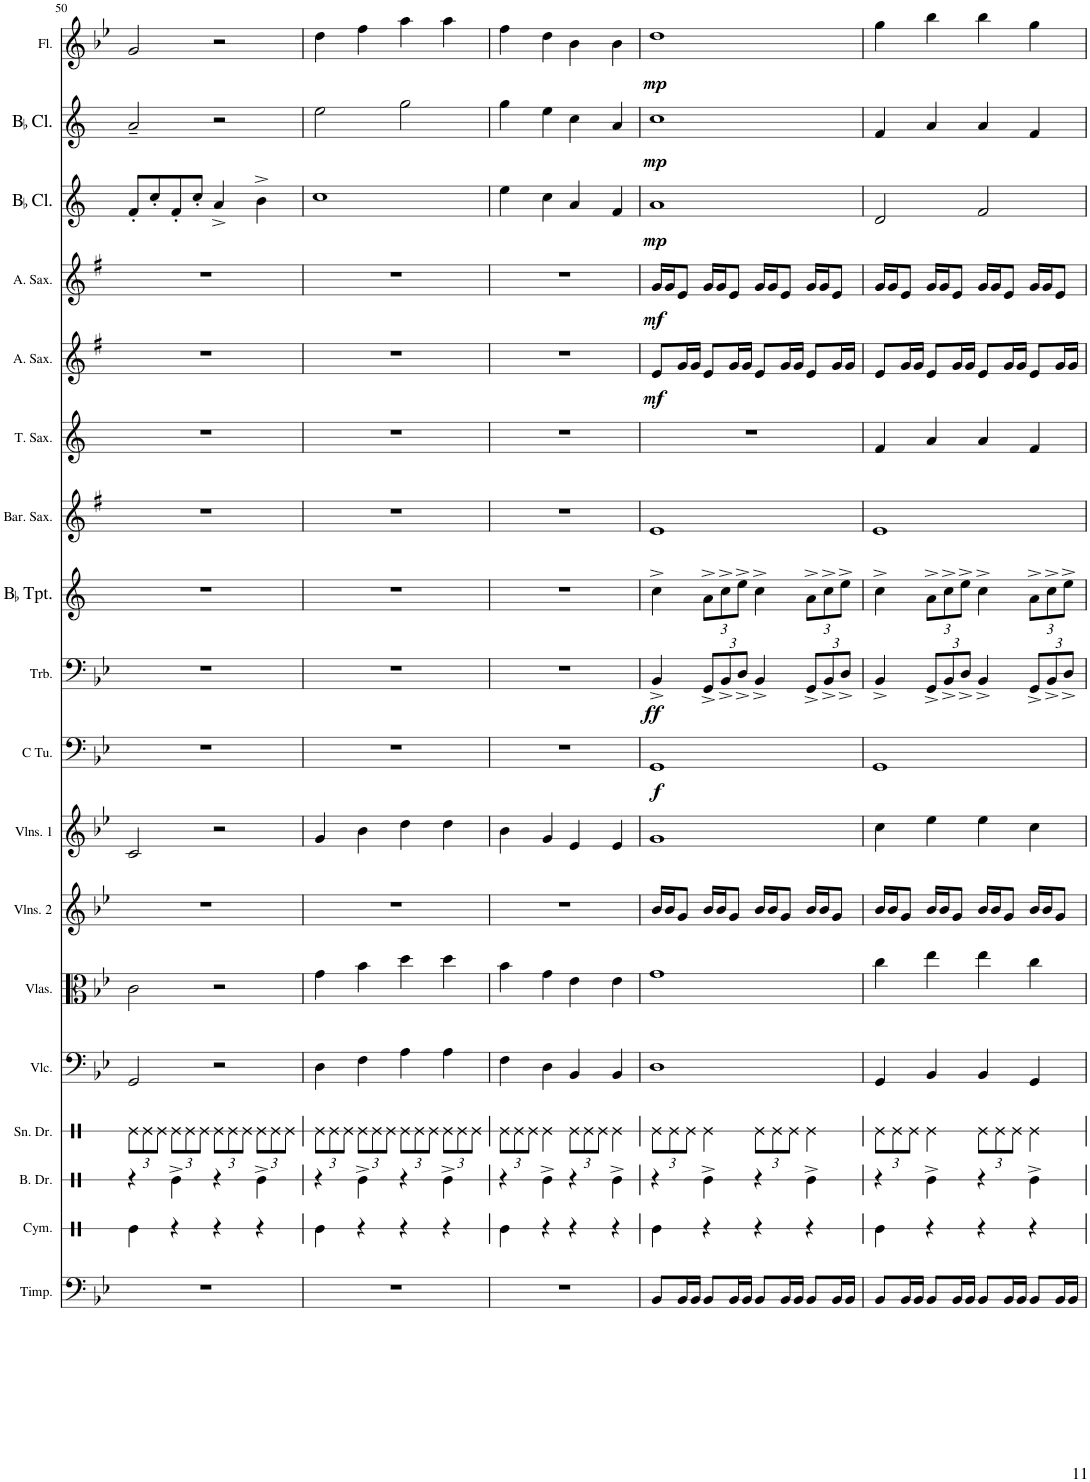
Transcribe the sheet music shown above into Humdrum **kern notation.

**kern	**kern	**kern	**kern	**kern	**kern	**kern	**kern	**kern	**dynam	**kern	**dynam	**kern	**kern	**kern	**kern	**dynam	**kern	**dynam	**kern	**dynam	**kern	**dynam	**kern	**dynam
*part18	*part17	*part16	*part15	*part14	*part13	*part12	*part11	*part10	*part10	*part9	*part9	*part8	*part7	*part6	*part5	*part5	*part4	*part4	*part3	*part3	*part2	*part2	*part1	*part1
*staff18	*staff17	*staff16	*staff15	*staff14	*staff13	*staff12	*staff11	*staff10	*staff10	*staff9	*staff9	*staff8	*staff7	*staff6	*staff5	*staff5	*staff4	*staff4	*staff3	*staff3	*staff2	*staff2	*staff1	*staff1
*I"Timpani	*I"Cymbal	*I"Bass Drum	*I"Snare Drum	*I"Violoncello	*I"Violas	*I"Violins 2	*I"Violins 1	*I"C Tuba	*	*I"Trombone	*	*I"BaccidentalFlat Trumpet	*I"Baritone Saxophone	*I"Tenor Saxophone	*I"Alto Saxophone	*	*I"Alto Saxophone	*	*I"BaccidentalFlat Clarinet	*	*I"BaccidentalFlat Clarinet	*	*I"Flute	*
*I'Timp.	*I'Cym.	*I'B. Dr.	*I'Sn. Dr.	*I'Vlc.	*I'Vlas.	*I'Vlns. 2	*I'Vlns. 1	*I'C Tu.	*	*I'Trb.	*	*I'BaccidentalFlat Tpt.	*I'Bar. Sax.	*I'T. Sax.	*I'A. Sax.	*	*I'A. Sax.	*	*I'BaccidentalFlat Cl.	*	*I'BaccidentalFlat Cl.	*	*I'Fl.	*
!!LO:PB:g=z
*clefF4	*clefX	*clefX	*clefX	*clefF4	*clefC3	*clefG2	*clefG2	*clefF4	*	*clefF4	*	*clefG2	*clefG2	*clefG2	*clefG2	*	*clefG2	*	*clefG2	*	*clefG2	*	*clefG2	*
*	*	*	*	*	*	*	*	*	*	*	*	*Trd1c2	*Trd12c21	*Trd8c14	*Trd5c9	*	*Trd5c9	*	*Trd1c2	*	*Trd1c2	*	*	*
*k[b-e-]	*k[]	*k[]	*k[]	*k[b-e-]	*k[b-e-]	*k[b-e-]	*k[b-e-]	*k[b-e-]	*	*k[b-e-]	*	*k[]	*k[f#]	*k[]	*k[f#]	*	*k[f#]	*	*k[]	*	*k[]	*	*k[b-e-]	*
*M4/4	*M4/4	*M4/4	*M4/4	*M4/4	*M4/4	*M4/4	*M4/4	*M4/4	*	*M4/4	*	*M4/4	*M4/4	*M4/4	*M4/4	*	*M4/4	*	*M4/4	*	*M4/4	*	*M4/4	*
*	*	*	*Xbrackettup	*	*	*	*	*	*	*	*	*	*	*	*	*	*	*	*	*	*	*	*	*
=50	=50	=50	=50	=50	=50	=50	=50	=50	=50	=50	=50	=50	=50	=50	=50	=50	=50	=50	=50	=50	=50	=50	=50	=50
1r	4Re\	4r	12Re\L	2GG/	2c\	1r	2c/	1r	.	1r	.	1r	1r	1r	1r	.	1r	.	8f'/L	.	2a~/	.	2g/	.
.	.	.	12Re\	.	.	.	.	.	.	.	.	.	.	.	.	.	.	.	.	.	.	.	.	.
.	.	.	.	.	.	.	.	.	.	.	.	.	.	.	.	.	.	.	8cc'/	.	.	.	.	.
.	.	.	12Re\J	.	.	.	.	.	.	.	.	.	.	.	.	.	.	.	.	.	.	.	.	.
.	4r	4Re^\	12Re\L	.	.	.	.	.	.	.	.	.	.	.	.	.	.	.	8f'/	.	.	.	.	.
.	.	.	12Re\	.	.	.	.	.	.	.	.	.	.	.	.	.	.	.	.	.	.	.	.	.
.	.	.	.	.	.	.	.	.	.	.	.	.	.	.	.	.	.	.	8cc'/J	.	.	.	.	.
.	.	.	12Re\J	.	.	.	.	.	.	.	.	.	.	.	.	.	.	.	.	.	.	.	.	.
.	4r	4r	12Re\L	2r	2r	.	2r	.	.	.	.	.	.	.	.	.	.	.	4a^/	.	2r	.	2r	.
.	.	.	12Re\	.	.	.	.	.	.	.	.	.	.	.	.	.	.	.	.	.	.	.	.	.
.	.	.	12Re\J	.	.	.	.	.	.	.	.	.	.	.	.	.	.	.	.	.	.	.	.	.
.	4r	4Re^\	12Re\L	.	.	.	.	.	.	.	.	.	.	.	.	.	.	.	4b^\	.	.	.	.	.
.	.	.	12Re\	.	.	.	.	.	.	.	.	.	.	.	.	.	.	.	.	.	.	.	.	.
.	.	.	12Re\J	.	.	.	.	.	.	.	.	.	.	.	.	.	.	.	.	.	.	.	.	.
=51	=51	=51	=51	=51	=51	=51	=51	=51	=51	=51	=51	=51	=51	=51	=51	=51	=51	=51	=51	=51	=51	=51	=51	=51
1r	4Re\	4r	12Re\L	4D\	4g\	1r	4g/	1r	.	1r	.	1r	1r	1r	1r	.	1r	.	1cc	.	2ee\	.	4dd\	.
.	.	.	12Re\	.	.	.	.	.	.	.	.	.	.	.	.	.	.	.	.	.	.	.	.	.
.	.	.	12Re\J	.	.	.	.	.	.	.	.	.	.	.	.	.	.	.	.	.	.	.	.	.
.	4r	4Re^\	12Re\L	4F\	4b-\	.	4b-\	.	.	.	.	.	.	.	.	.	.	.	.	.	.	.	4ff\	.
.	.	.	12Re\	.	.	.	.	.	.	.	.	.	.	.	.	.	.	.	.	.	.	.	.	.
.	.	.	12Re\J	.	.	.	.	.	.	.	.	.	.	.	.	.	.	.	.	.	.	.	.	.
.	4r	4r	12Re\L	4A\	4dd\	.	4dd\	.	.	.	.	.	.	.	.	.	.	.	.	.	2gg\	.	4aa\	.
.	.	.	12Re\	.	.	.	.	.	.	.	.	.	.	.	.	.	.	.	.	.	.	.	.	.
.	.	.	12Re\J	.	.	.	.	.	.	.	.	.	.	.	.	.	.	.	.	.	.	.	.	.
.	4r	4Re^\	12Re\L	4A\	4dd\	.	4dd\	.	.	.	.	.	.	.	.	.	.	.	.	.	.	.	4aa\	.
.	.	.	12Re\	.	.	.	.	.	.	.	.	.	.	.	.	.	.	.	.	.	.	.	.	.
.	.	.	12Re\J	.	.	.	.	.	.	.	.	.	.	.	.	.	.	.	.	.	.	.	.	.
=52	=52	=52	=52	=52	=52	=52	=52	=52	=52	=52	=52	=52	=52	=52	=52	=52	=52	=52	=52	=52	=52	=52	=52	=52
1r	4Re\	4r	12Re\L	4F\	4b-\	1r	4b-\	1r	.	1r	.	1r	1r	1r	1r	.	1r	.	4ee\	.	4gg\	.	4ff\	.
.	.	.	12Re\	.	.	.	.	.	.	.	.	.	.	.	.	.	.	.	.	.	.	.	.	.
.	.	.	12Re\J	.	.	.	.	.	.	.	.	.	.	.	.	.	.	.	.	.	.	.	.	.
.	4r	4Re^\	4Re\	4D\	4g\	.	4g/	.	.	.	.	.	.	.	.	.	.	.	4cc\	.	4ee\	.	4dd\	.
.	4r	4r	12Re\L	4BB-/	4e-\	.	4e-/	.	.	.	.	.	.	.	.	.	.	.	4a/	.	4cc\	.	4b-\	.
.	.	.	12Re\	.	.	.	.	.	.	.	.	.	.	.	.	.	.	.	.	.	.	.	.	.
.	.	.	12Re\J	.	.	.	.	.	.	.	.	.	.	.	.	.	.	.	.	.	.	.	.	.
.	4r	4Re^\	4Re\	4BB-/	4e-\	.	4e-/	.	.	.	.	.	.	.	.	.	.	.	4f/	.	4a/	.	4b-\	.
=53	=53	=53	=53	=53	=53	=53	=53	=53	=53	=53	=53	=53	=53	=53	=53	=53	=53	=53	=53	=53	=53	=53	=53	=53
!	!	!	!	!	!	!	!	!	!LO:DY:b	!	!LO:DY:b	!	!	!	!	!LO:DY:b	!	!LO:DY:b	!	!LO:DY:b	!	!LO:DY:b	!	!LO:DY:b
8BB-/L	4Re\	4r	12Re\L	1D	1g	16b-/LL	1g	1GG	f	4BB-^/	ff	4cc^\	1e	1r	8e/L	mf	16g/LL	mf	1a	mp	1cc	mp	1dd	mp
.	.	.	.	.	.	16b-/J	.	.	.	.	.	.	.	.	.	.	16g/J	.	.	.	.	.	.	.
.	.	.	12Re\	.	.	.	.	.	.	.	.	.	.	.	.	.	.	.	.	.	.	.	.	.
16BB-/L	.	.	.	.	.	8g/J	.	.	.	.	.	.	.	.	16g/L	.	8e/J	.	.	.	.	.	.	.
.	.	.	12Re\J	.	.	.	.	.	.	.	.	.	.	.	.	.	.	.	.	.	.	.	.	.
16BB-/JJ	.	.	.	.	.	.	.	.	.	.	.	.	.	.	16g/JJ	.	.	.	.	.	.	.	.	.
*	*	*	*	*	*	*	*	*	*	*Xbrackettup	*	*Xbrackettup	*	*	*	*	*	*	*	*	*	*	*	*
8BB-/L	4r	4Re^\	4Re\	.	.	16b-/LL	.	.	.	12GG^/L	.	12a^\L	.	.	8e/L	.	16g/LL	.	.	.	.	.	.	.
.	.	.	.	.	.	16b-/J	.	.	.	.	.	.	.	.	.	.	16g/J	.	.	.	.	.	.	.
.	.	.	.	.	.	.	.	.	.	12BB-^/	.	12cc^\	.	.	.	.	.	.	.	.	.	.	.	.
16BB-/L	.	.	.	.	.	8g/J	.	.	.	.	.	.	.	.	16g/L	.	8e/J	.	.	.	.	.	.	.
.	.	.	.	.	.	.	.	.	.	12D^/J	.	12ee^\J	.	.	.	.	.	.	.	.	.	.	.	.
16BB-/JJ	.	.	.	.	.	.	.	.	.	.	.	.	.	.	16g/JJ	.	.	.	.	.	.	.	.	.
8BB-/L	4r	4r	12Re\L	.	.	16b-/LL	.	.	.	4BB-^/	.	4cc^\	.	.	8e/L	.	16g/LL	.	.	.	.	.	.	.
.	.	.	.	.	.	16b-/J	.	.	.	.	.	.	.	.	.	.	16g/J	.	.	.	.	.	.	.
.	.	.	12Re\	.	.	.	.	.	.	.	.	.	.	.	.	.	.	.	.	.	.	.	.	.
16BB-/L	.	.	.	.	.	8g/J	.	.	.	.	.	.	.	.	16g/L	.	8e/J	.	.	.	.	.	.	.
.	.	.	12Re\J	.	.	.	.	.	.	.	.	.	.	.	.	.	.	.	.	.	.	.	.	.
16BB-/JJ	.	.	.	.	.	.	.	.	.	.	.	.	.	.	16g/JJ	.	.	.	.	.	.	.	.	.
8BB-/L	4r	4Re^\	4Re\	.	.	16b-/LL	.	.	.	12GG^/L	.	12a^\L	.	.	8e/L	.	16g/LL	.	.	.	.	.	.	.
.	.	.	.	.	.	16b-/J	.	.	.	.	.	.	.	.	.	.	16g/J	.	.	.	.	.	.	.
.	.	.	.	.	.	.	.	.	.	12BB-^/	.	12cc^\	.	.	.	.	.	.	.	.	.	.	.	.
16BB-/L	.	.	.	.	.	8g/J	.	.	.	.	.	.	.	.	16g/L	.	8e/J	.	.	.	.	.	.	.
.	.	.	.	.	.	.	.	.	.	12D^/J	.	12ee^\J	.	.	.	.	.	.	.	.	.	.	.	.
16BB-/JJ	.	.	.	.	.	.	.	.	.	.	.	.	.	.	16g/JJ	.	.	.	.	.	.	.	.	.
=54	=54	=54	=54	=54	=54	=54	=54	=54	=54	=54	=54	=54	=54	=54	=54	=54	=54	=54	=54	=54	=54	=54	=54	=54
8BB-/L	4Re\	4r	12Re\L	4GG/	4cc\	16b-/LL	4cc\	1GG	.	4BB-^/	.	4cc^\	1e	4f/	8e/L	.	16g/LL	.	2d/	.	4f/	.	4gg\	.
.	.	.	.	.	.	16b-/J	.	.	.	.	.	.	.	.	.	.	16g/J	.	.	.	.	.	.	.
.	.	.	12Re\	.	.	.	.	.	.	.	.	.	.	.	.	.	.	.	.	.	.	.	.	.
16BB-/L	.	.	.	.	.	8g/J	.	.	.	.	.	.	.	.	16g/L	.	8e/J	.	.	.	.	.	.	.
.	.	.	12Re\J	.	.	.	.	.	.	.	.	.	.	.	.	.	.	.	.	.	.	.	.	.
16BB-/JJ	.	.	.	.	.	.	.	.	.	.	.	.	.	.	16g/JJ	.	.	.	.	.	.	.	.	.
8BB-/L	4r	4Re^\	4Re\	4BB-/	4ee-\	16b-/LL	4ee-\	.	.	12GG^/L	.	12a^\L	.	4a/	8e/L	.	16g/LL	.	.	.	4a/	.	4bb-\	.
.	.	.	.	.	.	16b-/J	.	.	.	.	.	.	.	.	.	.	16g/J	.	.	.	.	.	.	.
.	.	.	.	.	.	.	.	.	.	12BB-^/	.	12cc^\	.	.	.	.	.	.	.	.	.	.	.	.
16BB-/L	.	.	.	.	.	8g/J	.	.	.	.	.	.	.	.	16g/L	.	8e/J	.	.	.	.	.	.	.
.	.	.	.	.	.	.	.	.	.	12D^/J	.	12ee^\J	.	.	.	.	.	.	.	.	.	.	.	.
16BB-/JJ	.	.	.	.	.	.	.	.	.	.	.	.	.	.	16g/JJ	.	.	.	.	.	.	.	.	.
8BB-/L	4r	4r	12Re\L	4BB-/	4ee-\	16b-/LL	4ee-\	.	.	4BB-^/	.	4cc^\	.	4a/	8e/L	.	16g/LL	.	2f/	.	4a/	.	4bb-\	.
.	.	.	.	.	.	16b-/J	.	.	.	.	.	.	.	.	.	.	16g/J	.	.	.	.	.	.	.
.	.	.	12Re\	.	.	.	.	.	.	.	.	.	.	.	.	.	.	.	.	.	.	.	.	.
16BB-/L	.	.	.	.	.	8g/J	.	.	.	.	.	.	.	.	16g/L	.	8e/J	.	.	.	.	.	.	.
.	.	.	12Re\J	.	.	.	.	.	.	.	.	.	.	.	.	.	.	.	.	.	.	.	.	.
16BB-/JJ	.	.	.	.	.	.	.	.	.	.	.	.	.	.	16g/JJ	.	.	.	.	.	.	.	.	.
8BB-/L	4r	4Re^\	4Re\	4GG/	4cc\	16b-/LL	4cc\	.	.	12GG^/L	.	12a^\L	.	4f/	8e/L	.	16g/LL	.	.	.	4f/	.	4gg\	.
.	.	.	.	.	.	16b-/J	.	.	.	.	.	.	.	.	.	.	16g/J	.	.	.	.	.	.	.
.	.	.	.	.	.	.	.	.	.	12BB-^/	.	12cc^\	.	.	.	.	.	.	.	.	.	.	.	.
16BB-/L	.	.	.	.	.	8g/J	.	.	.	.	.	.	.	.	16g/L	.	8e/J	.	.	.	.	.	.	.
.	.	.	.	.	.	.	.	.	.	12D^/J	.	12ee^\J	.	.	.	.	.	.	.	.	.	.	.	.
16BB-/JJ	.	.	.	.	.	.	.	.	.	.	.	.	.	.	16g/JJ	.	.	.	.	.	.	.	.	.
=	=	=	=	=	=	=	=	=	=	=	=	=	=	=	=	=	=	=	=	=	=	=	=	=
*-	*-	*-	*-	*-	*-	*-	*-	*-	*-	*-	*-	*-	*-	*-	*-	*-	*-	*-	*-	*-	*-	*-	*-	*-
